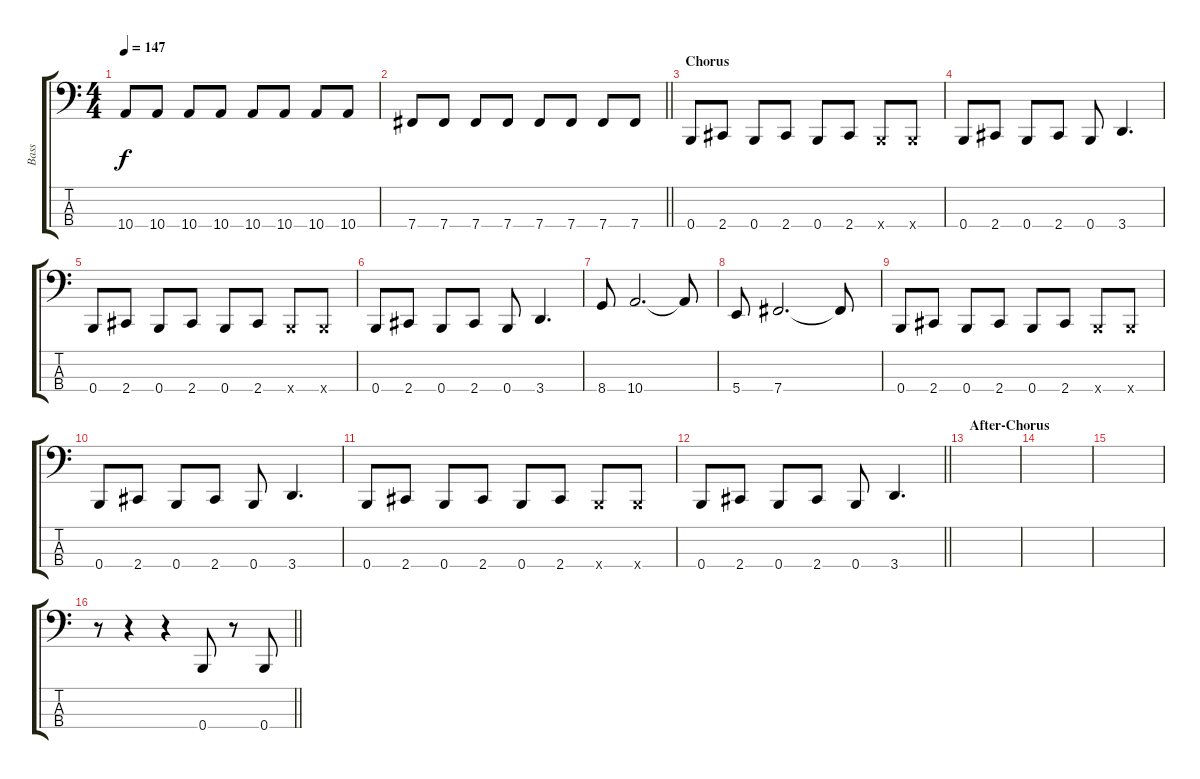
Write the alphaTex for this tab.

\track ("Bass" "Bass") {instrument electricbassfinger}
\staff {score tabs}
\tuning (E2 B1 Gb1 B0) {hide}
\ts (4 4)
\tempo 147
\clef f4
\ks c
10.4.8{dy f} 10.4.8 10.4.8 10.4.8 10.4.8 10.4.8 10.4.8 10.4.8 |
\barLineRight lightlight
7.4.8 7.4.8 7.4.8 7.4.8 7.4.8 7.4.8 7.4.8 7.4.8 |
\section ("" "Chorus")
0.4.8 2.4.8 0.4.8 2.4.8 0.4.8 2.4.8 0.4{x}.8 0.4{x}.8 |
0.4.8 2.4.8 0.4.8 2.4.8 0.4.8 3.4.4{d} |
0.4.8 2.4.8 0.4.8 2.4.8 0.4.8 2.4.8 0.4{x}.8 0.4{x}.8 |
0.4.8 2.4.8 0.4.8 2.4.8 0.4.8 3.4.4{d} |
8.4.8 10.4.2{d} 10.4{t}.8 |
5.4.8 7.4.2{d} 7.4{t}.8 |
0.4.8 2.4.8 0.4.8 2.4.8 0.4.8 2.4.8 0.4{x}.8 0.4{x}.8 |
0.4.8 2.4.8 0.4.8 2.4.8 0.4.8 3.4.4{d} |
0.4.8 2.4.8 0.4.8 2.4.8 0.4.8 2.4.8 0.4{x}.8 0.4{x}.8 |
\barLineRight lightlight
0.4.8 2.4.8 0.4.8 2.4.8 0.4.8 3.4.4{d} |
\section ("" "After-Chorus")
|
|
|
\barLineRight lightlight
r.8 r.4 r.4 0.4.8 r.8 0.4.8
